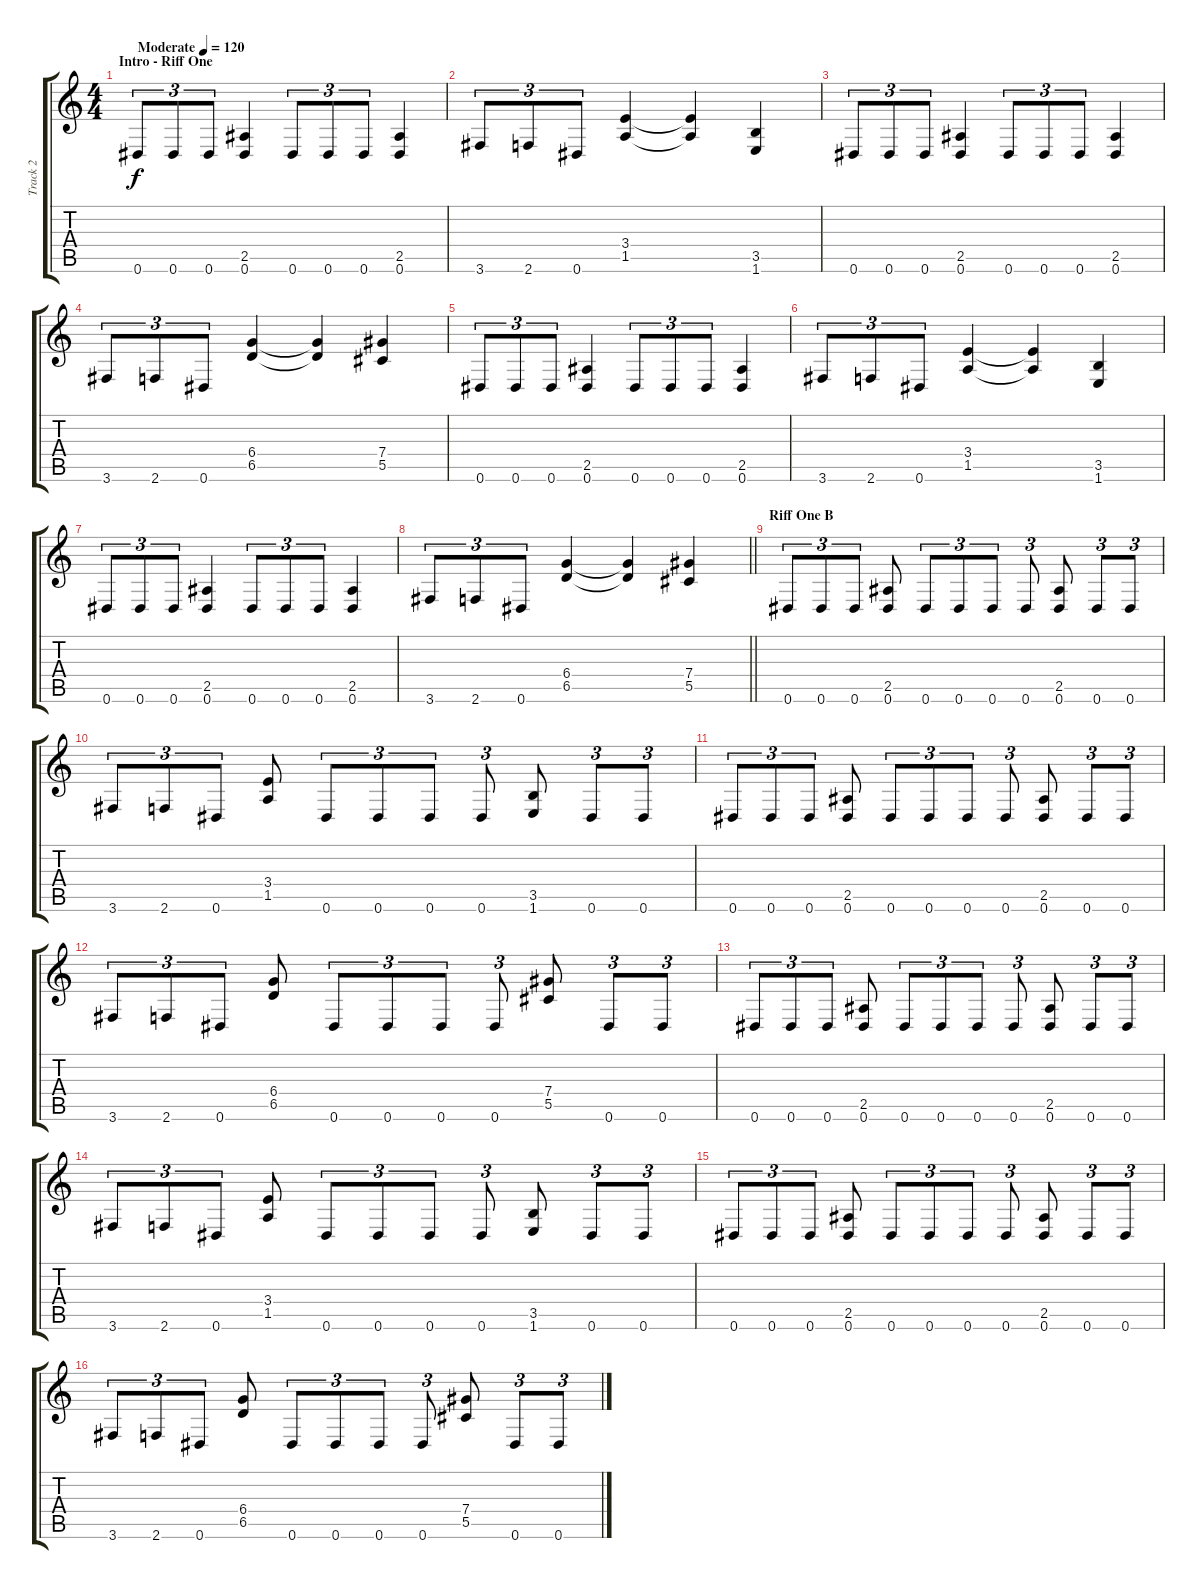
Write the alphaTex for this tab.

\track ("Track 2" "Track 2") {instrument distortionguitar}
\staff {score tabs}
\tuning (Eb4 Bb3 Gb3 Db3 Ab2 Eb2) {hide}
\ts (4 4)
\section ("" "Intro - Riff One")
\tempo (120 "Moderate")
\tempo 250
\tempo (120 "Moderate")
\clef g2
\ks c
0.6.8{tu (3 2) dy f instrument distortionguitar} 0.6.8{tu (3 2)} 0.6.8{tu (3 2)} (2.5 0.6).4 0.6.8{tu (3 2)} 0.6.8{tu (3 2)} 0.6.8{tu (3 2)} (2.5 0.6).4 |
3.6.8{tu (3 2)} 2.6.8{tu (3 2)} 0.6.8{tu (3 2)} (3.4 1.5).4 (3.4{t} 1.5{t}).4 (3.5 1.6).4 |
0.6.8{tu (3 2)} 0.6.8{tu (3 2)} 0.6.8{tu (3 2)} (2.5 0.6).4 0.6.8{tu (3 2)} 0.6.8{tu (3 2)} 0.6.8{tu (3 2)} (2.5 0.6).4 |
3.6.8{tu (3 2)} 2.6.8{tu (3 2)} 0.6.8{tu (3 2)} (6.4 6.5).4 (6.4{t} 6.5{t}).4 (7.4 5.5).4 |
0.6.8{tu (3 2)} 0.6.8{tu (3 2)} 0.6.8{tu (3 2)} (2.5 0.6).4 0.6.8{tu (3 2)} 0.6.8{tu (3 2)} 0.6.8{tu (3 2)} (2.5 0.6).4 |
3.6.8{tu (3 2)} 2.6.8{tu (3 2)} 0.6.8{tu (3 2)} (3.4 1.5).4 (3.4{t} 1.5{t}).4 (3.5 1.6).4 |
0.6.8{tu (3 2)} 0.6.8{tu (3 2)} 0.6.8{tu (3 2)} (2.5 0.6).4 0.6.8{tu (3 2)} 0.6.8{tu (3 2)} 0.6.8{tu (3 2)} (2.5 0.6).4 |
\barLineRight lightlight
3.6.8{tu (3 2)} 2.6.8{tu (3 2)} 0.6.8{tu (3 2)} (6.4 6.5).4 (6.4{t} 6.5{t}).4 (7.4 5.5).4 |
\section ("" "Riff One B")
0.6.8{tu (3 2)} 0.6.8{tu (3 2)} 0.6.8{tu (3 2)} (2.5 0.6).8 0.6.8{tu (3 2)} 0.6.8{tu (3 2)} 0.6.8{tu (3 2)} 0.6.8{tu (3 2)} (2.5 0.6).8 0.6.8{tu (3 2)} 0.6.8{tu (3 2)} |
3.6.8{tu (3 2)} 2.6.8{tu (3 2)} 0.6.8{tu (3 2)} (3.4 1.5).8 0.6.8{tu (3 2)} 0.6.8{tu (3 2)} 0.6.8{tu (3 2)} 0.6.8{tu (3 2)} (3.5 1.6).8 0.6.8{tu (3 2)} 0.6.8{tu (3 2)} |
0.6.8{tu (3 2)} 0.6.8{tu (3 2)} 0.6.8{tu (3 2)} (2.5 0.6).8 0.6.8{tu (3 2)} 0.6.8{tu (3 2)} 0.6.8{tu (3 2)} 0.6.8{tu (3 2)} (2.5 0.6).8 0.6.8{tu (3 2)} 0.6.8{tu (3 2)} |
3.6.8{tu (3 2)} 2.6.8{tu (3 2)} 0.6.8{tu (3 2)} (6.4 6.5).8 0.6.8{tu (3 2)} 0.6.8{tu (3 2)} 0.6.8{tu (3 2)} 0.6.8{tu (3 2)} (7.4 5.5).8 0.6.8{tu (3 2)} 0.6.8{tu (3 2)} |
0.6.8{tu (3 2)} 0.6.8{tu (3 2)} 0.6.8{tu (3 2)} (2.5 0.6).8 0.6.8{tu (3 2)} 0.6.8{tu (3 2)} 0.6.8{tu (3 2)} 0.6.8{tu (3 2)} (2.5 0.6).8 0.6.8{tu (3 2)} 0.6.8{tu (3 2)} |
3.6.8{tu (3 2)} 2.6.8{tu (3 2)} 0.6.8{tu (3 2)} (3.4 1.5).8 0.6.8{tu (3 2)} 0.6.8{tu (3 2)} 0.6.8{tu (3 2)} 0.6.8{tu (3 2)} (3.5 1.6).8 0.6.8{tu (3 2)} 0.6.8{tu (3 2)} |
0.6.8{tu (3 2)} 0.6.8{tu (3 2)} 0.6.8{tu (3 2)} (2.5 0.6).8 0.6.8{tu (3 2)} 0.6.8{tu (3 2)} 0.6.8{tu (3 2)} 0.6.8{tu (3 2)} (2.5 0.6).8 0.6.8{tu (3 2)} 0.6.8{tu (3 2)} |
3.6.8{tu (3 2)} 2.6.8{tu (3 2)} 0.6.8{tu (3 2)} (6.4 6.5).8 0.6.8{tu (3 2)} 0.6.8{tu (3 2)} 0.6.8{tu (3 2)} 0.6.8{tu (3 2)} (7.4 5.5).8 0.6.8{tu (3 2)} 0.6.8{tu (3 2)}
